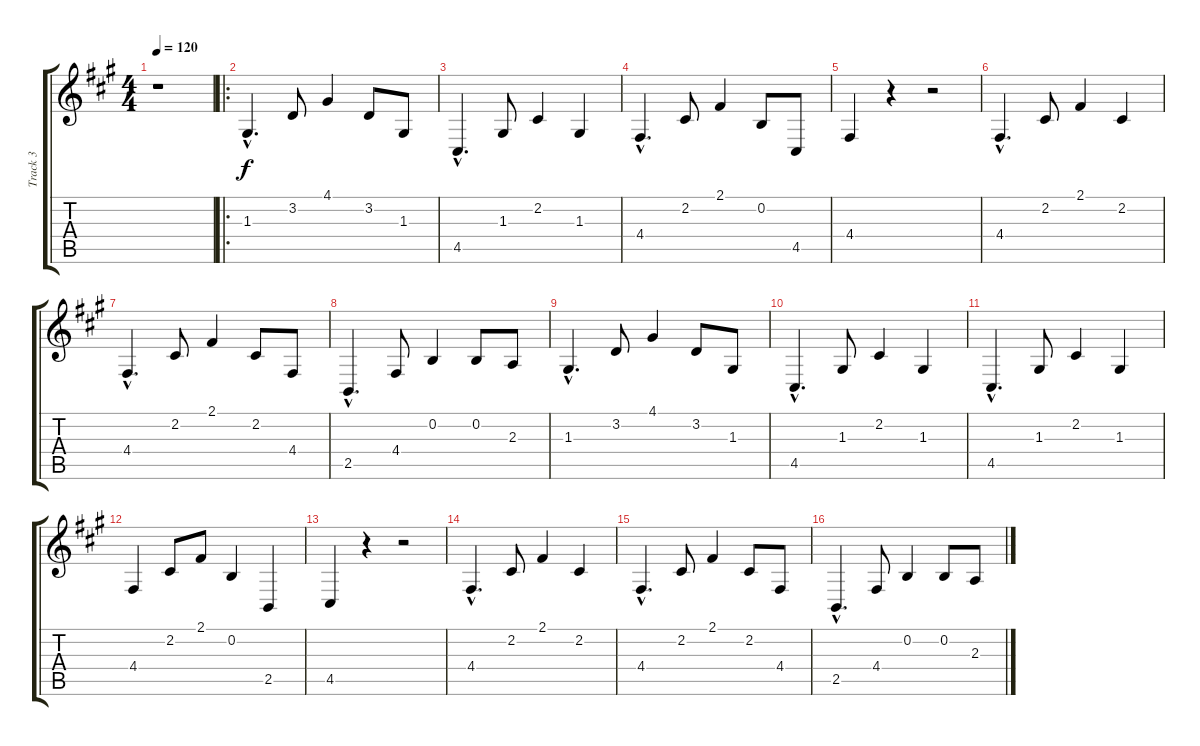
\track ("Track 3" "Track 3") {instrument brightacousticpiano}
\staff {score tabs}
\tuning (E4 B3 G3 D3 A2 E2) {hide}
\ts (4 4)
\tempo 120
\clef g2
\ks a
r.1{dy f instrument brightacousticpiano} |
\ro
1.3{hac}.4{d} 3.2.8 4.1.4 3.2.8 1.3.8 |
4.5{hac}.4{d} 1.3.8 2.2.4 1.3.4 |
4.4{hac}.4{d} 2.2.8 2.1.4 0.2.8 4.5.8 |
4.4.4 r.4 r.2 |
4.4{hac}.4{d} 2.2.8 2.1.4 2.2.4 |
4.4{hac}.4{d} 2.2.8 2.1.4 2.2.8 4.4.8 |
2.5{hac}.4{d} 4.4.8 0.2.4 0.2.8 2.3.8 |
1.3{hac}.4{d} 3.2.8 4.1.4 3.2.8 1.3.8 |
4.5{hac}.4{d} 1.3.8 2.2.4 1.3.4 |
4.5{hac}.4{d} 1.3.8 2.2.4 1.3.4 |
4.4.4 2.2.8 2.1.8 0.2.4 2.5.4 |
4.5.4 r.4 r.2 |
4.4{hac}.4{d} 2.2.8 2.1.4 2.2.4 |
4.4{hac}.4{d} 2.2.8 2.1.4 2.2.8 4.4.8 |
2.5{hac}.4{d} 4.4.8 0.2.4 0.2.8 2.3.8
